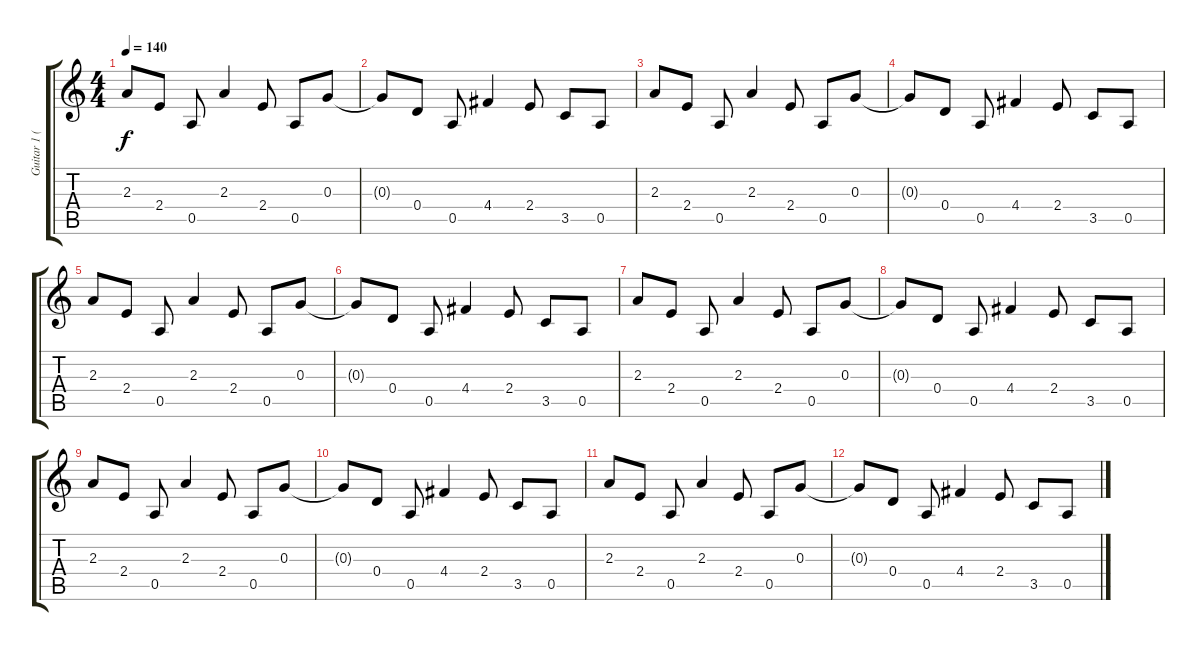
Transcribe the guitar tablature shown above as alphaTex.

\track ("Guitar 1 (M. Young)" "Guitar 1 (") {instrument overdrivenguitar}
\staff {score tabs}
\tuning (E4 B3 G3 D3 A2 E2) {hide}
\ts (4 4)
\tempo 140
\clef g2
\ks c
2.3.8{dy f} 2.4.8 0.5.8 2.3.4 2.4.8 0.5.8 0.3.8 |
0.3{t}.8 0.4.8 0.5.8 4.4.4 2.4.8 3.5.8 0.5.8 |
2.3.8 2.4.8 0.5.8 2.3.4 2.4.8 0.5.8 0.3.8 |
0.3{t}.8 0.4.8 0.5.8 4.4.4 2.4.8 3.5.8 0.5.8 |
2.3.8 2.4.8 0.5.8 2.3.4 2.4.8 0.5.8 0.3.8 |
0.3{t}.8 0.4.8 0.5.8 4.4.4 2.4.8 3.5.8 0.5.8 |
2.3.8 2.4.8 0.5.8 2.3.4 2.4.8 0.5.8 0.3.8 |
0.3{t}.8 0.4.8 0.5.8 4.4.4 2.4.8 3.5.8 0.5.8 |
2.3.8 2.4.8 0.5.8 2.3.4 2.4.8 0.5.8 0.3.8 |
0.3{t}.8 0.4.8 0.5.8 4.4.4 2.4.8 3.5.8 0.5.8 |
2.3.8 2.4.8 0.5.8 2.3.4 2.4.8 0.5.8 0.3.8 |
0.3{t}.8 0.4.8 0.5.8 4.4.4 2.4.8 3.5.8 0.5.8
